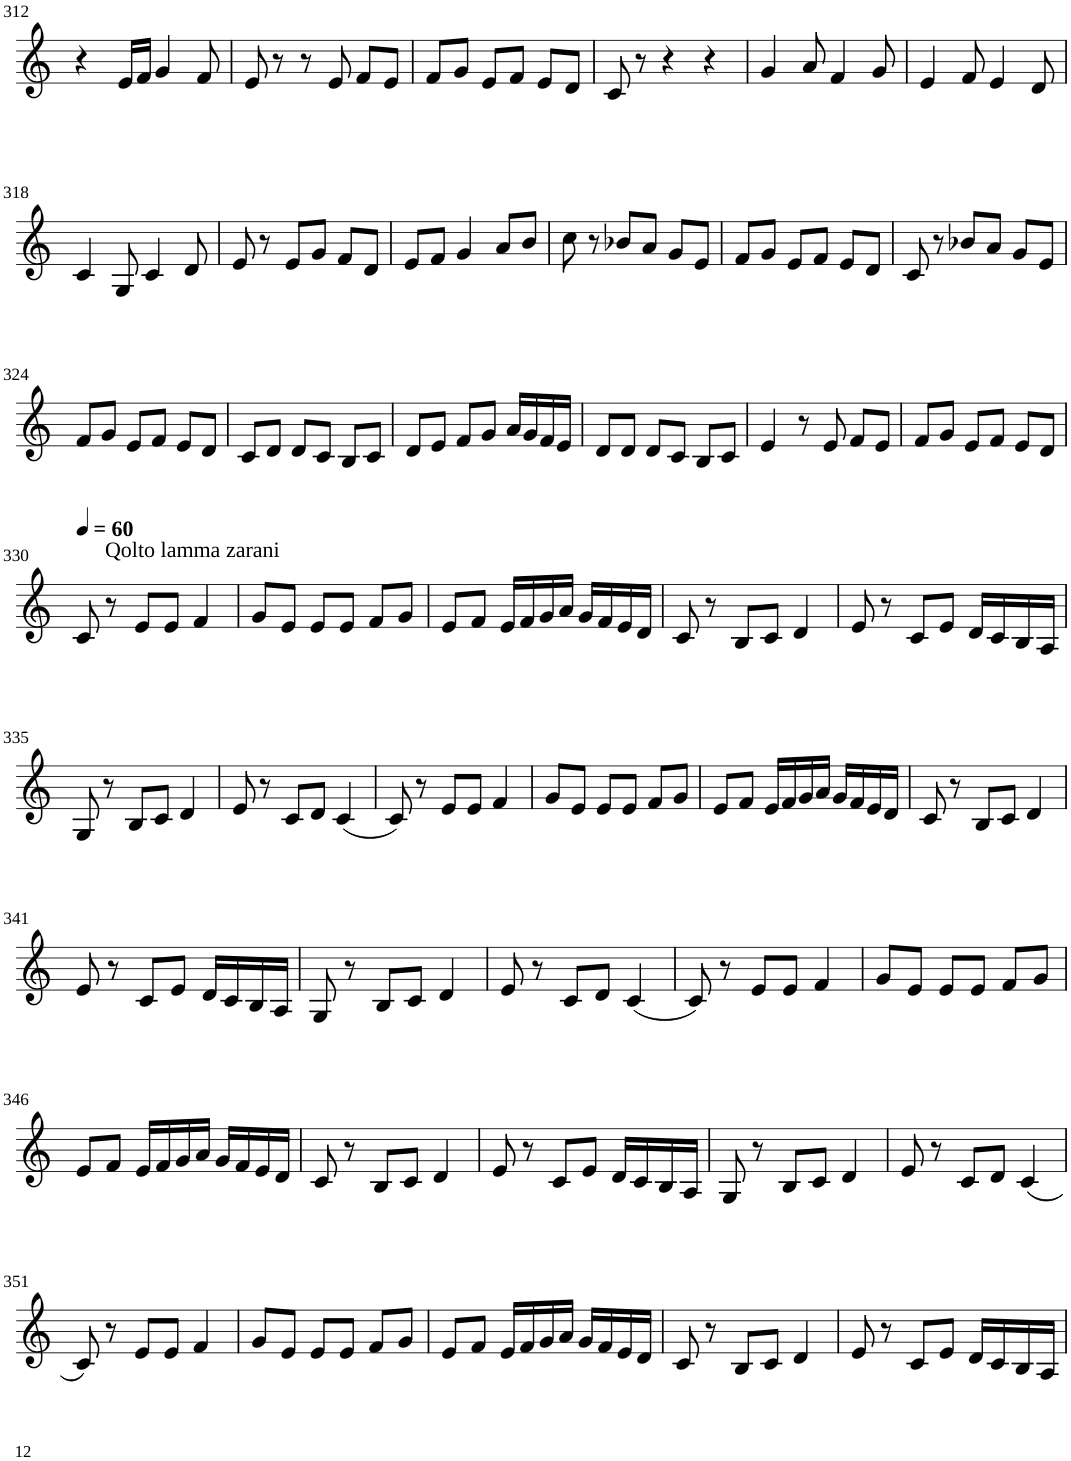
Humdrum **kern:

**kern
*part1
*staff1
*I"Violin
!!LO:PB:g=z
*clefG2
*k[]
*M3/4
=312
4r
16e/LL
16f/JJ
4g/
8f/
=313
8e/
8r
8r
8e/
8f/L
8e/J
=314
8f/L
8g/J
8e/L
8f/J
8e/L
8d/J
=315
8c/
8r
4r
4r
=316
4g/
8a/
4f/
8g/
=317
4e/
8f/
4e/
8d/
!!LO:LB:g=z
=318
4c/
8G/
4c/
8d/
=319
8e/
8r
8e/L
8g/J
8f/L
8d/J
=320
8e/L
8f/J
4g/
8a/L
8b/J
=321
8cc\
8r
8b-X/L
8a/J
8g/L
8e/J
=322
8f/L
8g/J
8e/L
8f/J
8e/L
8d/J
=323
8c/
8r
8b-X/L
8a/J
8g/L
8e/J
!!LO:LB:g=z
=324
8f/L
8g/J
8e/L
8f/J
8e/L
8d/J
=325
8c/L
8d/J
8d/L
8c/J
8B/L
8c/J
=326
8d/L
8e/J
8f/L
8g/J
16a/LL
16g/
16f/
16e/JJ
=327
8d/L
8d/J
8d/L
8c/J
8B/L
8c/J
=328
4e/
8r
8e/
8f/L
8e/J
=329
8f/L
8g/J
8e/L
8f/J
8e/L
8d/J
!!LO:LB:g=z
=330
*MM60
8c/
!LO:TX:a:t=Qolto lamma zarani
8r
8e/L
8e/J
4f/
=331
8g/L
8e/J
8e/L
8e/J
8f/L
8g/J
=332
8e/L
8f/J
16e/LL
16f/
16g/
16a/JJ
16g/LL
16f/
16e/
16d/JJ
=333
8c/
8r
8B/L
8c/J
4d/
=334
8e/
8r
8c/L
8e/J
16d/LL
16c/
16B/
16A/JJ
!!LO:LB:g=z
=335
8G/
8r
8B/L
8c/J
4d/
=336
8e/
8r
8c/L
8d/J
(4c/
=337
8c/)
8r
8e/L
8e/J
4f/
=338
8g/L
8e/J
8e/L
8e/J
8f/L
8g/J
=339
8e/L
8f/J
16e/LL
16f/
16g/
16a/JJ
16g/LL
16f/
16e/
16d/JJ
=340
8c/
8r
8B/L
8c/J
4d/
!!LO:LB:g=z
=341
8e/
8r
8c/L
8e/J
16d/LL
16c/
16B/
16A/JJ
=342
8G/
8r
8B/L
8c/J
4d/
=343
8e/
8r
8c/L
8d/J
(4c/
=344
8c/)
8r
8e/L
8e/J
4f/
=345
8g/L
8e/J
8e/L
8e/J
8f/L
8g/J
!!LO:LB:g=z
=346
8e/L
8f/J
16e/LL
16f/
16g/
16a/JJ
16g/LL
16f/
16e/
16d/JJ
=347
8c/
8r
8B/L
8c/J
4d/
=348
8e/
8r
8c/L
8e/J
16d/LL
16c/
16B/
16A/JJ
=349
8G/
8r
8B/L
8c/J
4d/
=350
8e/
8r
8c/L
8d/J
(4c/
!!LO:LB:g=z
=351
8c/)
8r
8e/L
8e/J
4f/
=352
8g/L
8e/J
8e/L
8e/J
8f/L
8g/J
=353
8e/L
8f/J
16e/LL
16f/
16g/
16a/JJ
16g/LL
16f/
16e/
16d/JJ
=354
8c/
8r
8B/L
8c/J
4d/
=355
8e/
8r
8c/L
8e/J
16d/LL
16c/
16B/
16A/JJ
=
*-
